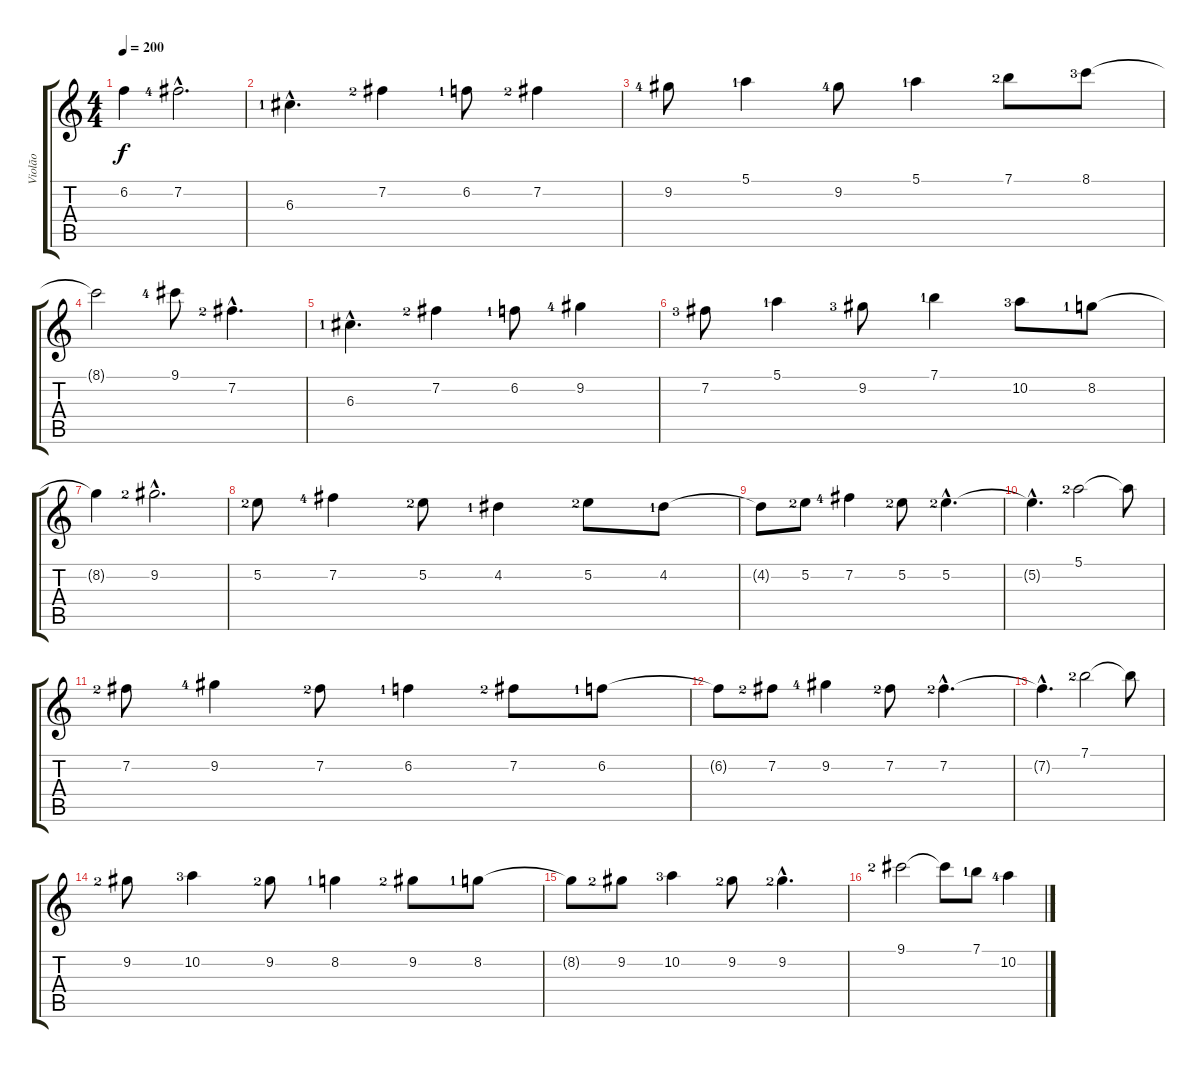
\track ("Violão" "Violão") {instrument acousticguitarsteel}
\staff {score tabs}
\tuning (E4 B3 G3 D3 A2 E2) {hide}
\ts (4 4)
\tempo 200
\clef g2
\ks c
6.2{t}.4{dy f} 7.2{hac lf 5}.2{d} |
6.3{hac lf 2}.4{d} 7.2{lf 3}.4 6.2{lf 2}.8 7.2{lf 3}.4 |
9.2{lf 5}.8 5.1{lf 2}.4 9.2{lf 5}.8 5.1{lf 2}.4 7.1{lf 3}.8 8.1{lf 4}.8 |
8.1{t}.2 9.1{lf 5}.8 7.2{hac lf 3}.4{d} |
6.3{hac lf 2}.4{d} 7.2{lf 3}.4 6.2{lf 2}.8 9.2{lf 5}.4 |
7.2{lf 4}.8 5.1{lf 2}.4 9.2{lf 4}.8 7.1{lf 2}.4 10.2{lf 4}.8 8.2{lf 2}.8 |
8.2{t}.4 9.2{hac lf 3}.2{d} |
5.2{lf 3}.8 7.2{lf 5}.4 5.2{lf 3}.8 4.2{lf 2}.4 5.2{lf 3}.8 4.2{lf 2}.8 |
4.2{t}.8 5.2{lf 3}.8 7.2{lf 5}.4 5.2{lf 3}.8 5.2{hac lf 3}.4{d} |
5.2{hac t}.4{d} 5.1{lf 3}.2 5.1{t}.8 |
7.2{lf 3}.8 9.2{lf 5}.4 7.2{lf 3}.8 6.2{lf 2}.4 7.2{lf 3}.8 6.2{lf 2}.8 |
6.2{t}.8 7.2{lf 3}.8 9.2{lf 5}.4 7.2{lf 3}.8 7.2{hac lf 3}.4{d} |
7.2{hac t}.4{d} 7.1{lf 3}.2 7.1{t}.8 |
9.2{lf 3}.8 10.2{lf 4}.4 9.2{lf 3}.8 8.2{lf 2}.4 9.2{lf 3}.8 8.2{lf 2}.8 |
8.2{t}.8 9.2{lf 3}.8 10.2{lf 4}.4 9.2{lf 3}.8 9.2{hac lf 3}.4{d} |
9.1{lf 3}.2 9.1{t}.8 7.1{lf 2}.8 10.2{lf 5}.4
